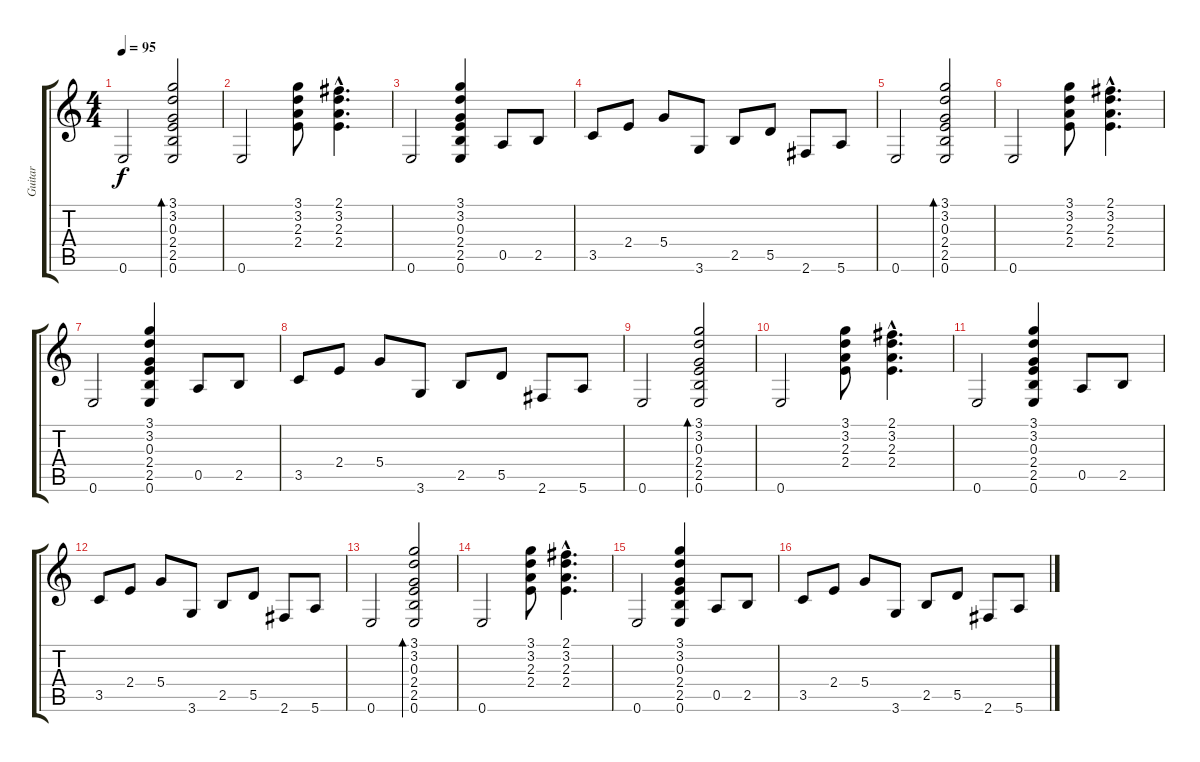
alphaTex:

\track ("Guitar" "Guitar") {instrument electricguitarclean}
\staff {score tabs}
\tuning (E4 B3 G3 D3 A2 E2) {hide}
\ts (4 4)
\tempo 95
\clef g2
\ks c
0.6.2{dy f} (3.1 3.2 0.3 2.4 2.5 0.6).2{bd 240} |
0.6.2 (3.1 3.2 2.3 2.4).8 (2.1{hac} 3.2{hac} 2.3{hac} 2.4{hac}).4{d} |
0.6.2 (3.1 3.2 0.3 2.4 2.5 0.6).4 0.5.8 2.5.8 |
3.5.8 2.4.8 5.4.8 3.6.8 2.5.8 5.5.8 2.6.8 5.6.8 |
0.6.2 (3.1 3.2 0.3 2.4 2.5 0.6).2{bd 240} |
0.6.2 (3.1 3.2 2.3 2.4).8 (2.1{hac} 3.2{hac} 2.3{hac} 2.4{hac}).4{d} |
0.6.2 (3.1 3.2 0.3 2.4 2.5 0.6).4 0.5.8 2.5.8 |
3.5.8 2.4.8 5.4.8 3.6.8 2.5.8 5.5.8 2.6.8 5.6.8 |
0.6.2 (3.1 3.2 0.3 2.4 2.5 0.6).2{bd 240} |
0.6.2 (3.1 3.2 2.3 2.4).8 (2.1{hac} 3.2{hac} 2.3{hac} 2.4{hac}).4{d} |
0.6.2 (3.1 3.2 0.3 2.4 2.5 0.6).4 0.5.8 2.5.8 |
3.5.8 2.4.8 5.4.8 3.6.8 2.5.8 5.5.8 2.6.8 5.6.8 |
0.6.2 (3.1 3.2 0.3 2.4 2.5 0.6).2{bd 240} |
0.6.2 (3.1 3.2 2.3 2.4).8 (2.1{hac} 3.2{hac} 2.3{hac} 2.4{hac}).4{d} |
0.6.2 (3.1 3.2 0.3 2.4 2.5 0.6).4 0.5.8 2.5.8 |
3.5.8 2.4.8 5.4.8 3.6.8 2.5.8 5.5.8 2.6.8 5.6.8
